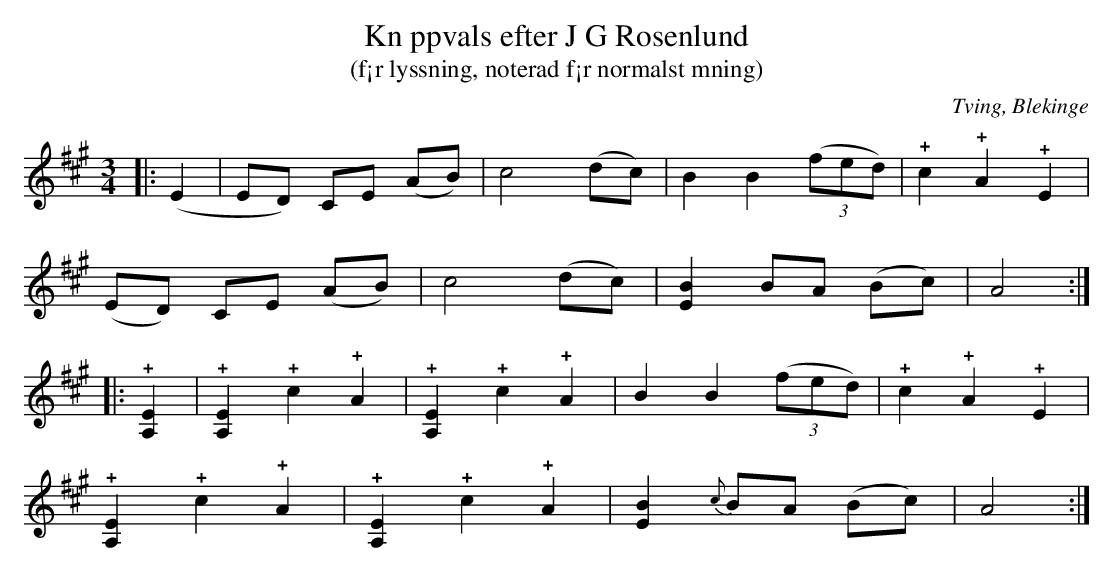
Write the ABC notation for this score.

X:1
T:Kn ppvals efter J G Rosenlund
T:(f¡r lyssning, noterad f¡r normalst mning)
O:Tving, Blekinge
M:3/4
L:1/4
Q:160
K:A
|: (E | E/D/) C/E/ (A/B/) | c2 (d/c/) | B B ((3f/e/d/) | !+!c !+!A !+!E |
       (E/D/) C/E/ (A/B/) | c2 (d/c/) | [EB] B/A/ (B/c/) | A2 :|
|: !+![A,E] | !+![A,E] !+!c !+!A | !+![A,E] !+!c !+!A | B B ((3f/e/d/) | !+!c !+!A !+!E |
   !+![A,E] !+!c !+!A | !+![A,E] !+!c !+!A | [EB] {c}B/A/ (B/c/) | A2 :|
